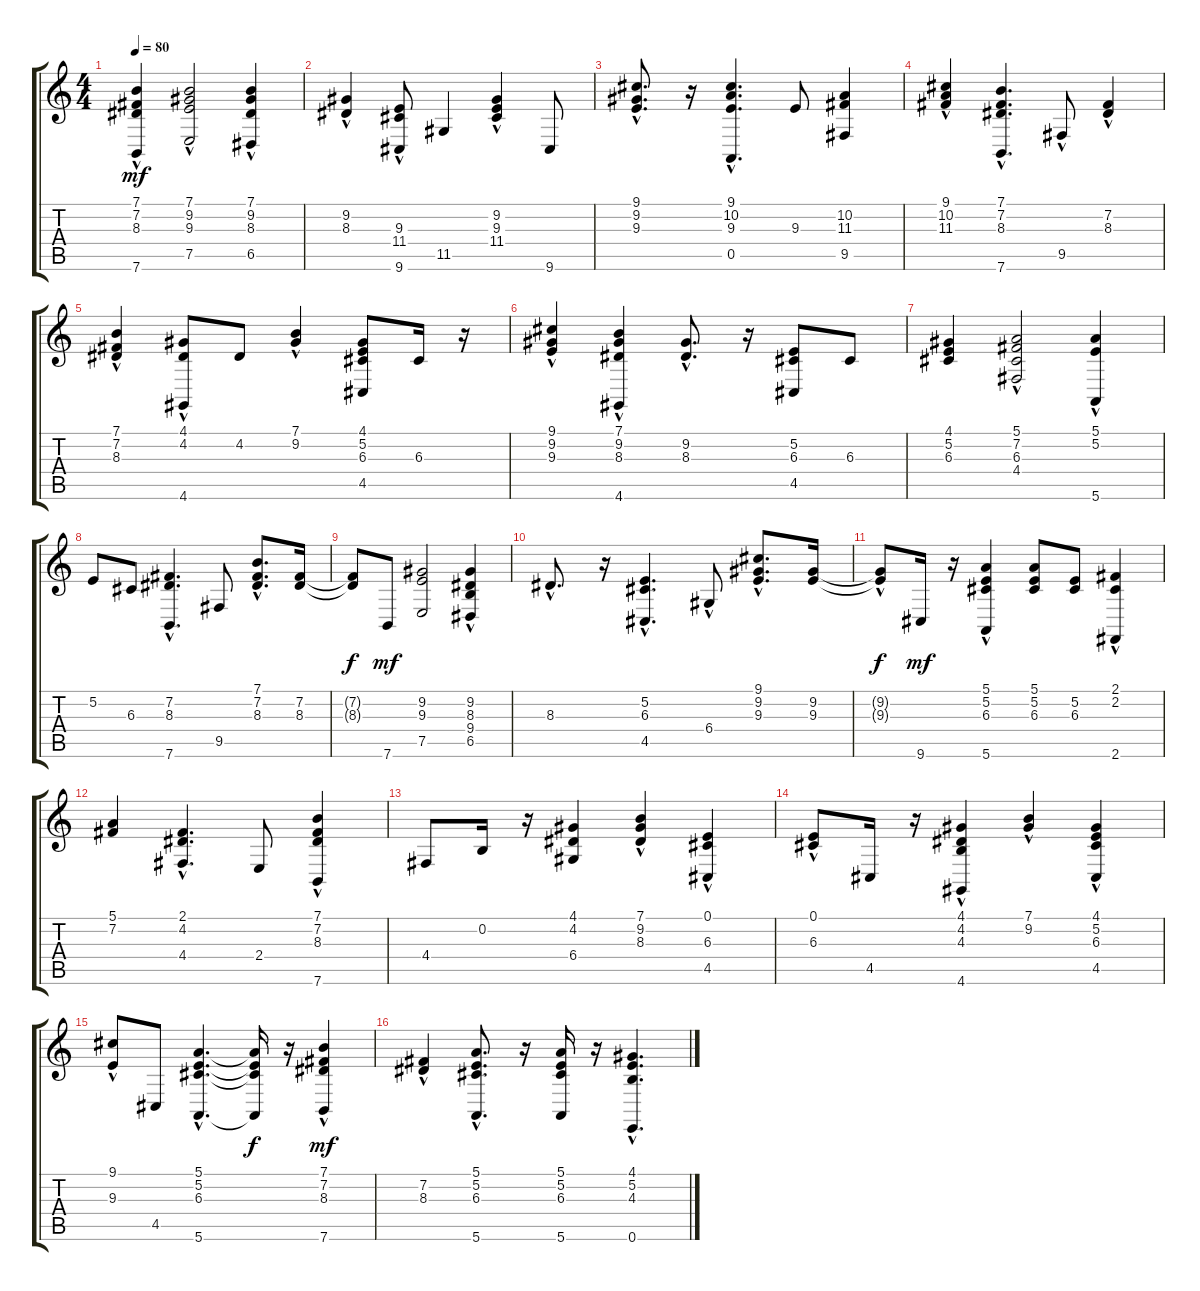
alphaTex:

\track "" {instrument acousticgrandpiano}
\staff {score tabs}
\tuning (E4 B3 G3 D3 A2 E2) {hide}
\ts (4 4)
\tempo 80
\clef g2
\ks c
(7.1{hac} 7.2{hac} 8.3{hac} 7.6).4{dy mf instrument acousticgrandpiano} (7.1{hac} 9.2 9.3{hac} 7.5).2 (7.1 9.2 8.3{hac} 6.5).4 |
(9.2 8.3{hac}).4 (9.3 11.4 9.6{hac}).8 11.5.4 (9.2{hac} 9.3{hac} 11.4).4 9.6.8 |
(9.1{hac} 9.2{hac} 9.3{hac}).8{d} r.16 (9.1{hac} 10.2{hac} 9.3 0.5).4{d} 9.3.8 (10.2 11.3 9.5).4 |
(9.1{hac} 10.2 11.3).4 (7.1 7.2{hac} 8.3{hac} 7.6).4{d} 9.5{hac}.8 (7.2 8.3{hac}).4 |
(7.1{hac} 7.2 8.3{hac}).4 (4.1 4.2 4.6{hac}).8 4.2.8 (7.1 9.2{hac}).4 (4.1 5.2 6.3 4.5).8 6.3.16 r.16 |
(9.1{hac} 9.2 9.3).4 (7.1 9.2 8.3{hac} 4.6{hac}).4 (9.2{hac} 8.3{hac}).8{d} r.16 (5.2 6.3 4.5).8 6.3.8 |
(4.1 5.2 6.3).4 (5.1{hac} 7.2 6.3{hac} 4.4).2 (5.1 5.2 5.6{hac}).4 |
5.2.8 6.3.8 (7.2 8.3{hac} 7.6).4{d} 9.5.8 (7.1{hac} 7.2{hac} 8.3{hac}).8{d} (7.2 8.3).16 |
(7.2{t} 8.3{t}).8{dy f} 7.6.8{dy mf} (9.2 9.3 7.5).2 (9.2 8.3 9.4{hac} 6.5{hac}).4 |
8.3{hac}.8{d} r.16 (5.2{hac} 6.3 4.5).4{d} 6.4{hac}.8 (9.1{hac} 9.2 9.3).8{d} (9.2 9.3).16 |
(9.2{t} 9.3{hac t}).8{dy f} 9.6.16{dy mf} r.16 (5.1{hac} 5.2{hac} 6.3{hac} 5.6{hac}).4 (5.1 5.2 6.3).8 (5.2 6.3).8 (2.1 2.2 2.6{hac}).4 |
(5.1 7.2).4 (2.1 4.2 4.4{hac}).4{d} 2.4.8 (7.1 7.2{hac} 8.3 7.6{hac}).4 |
4.4.8 0.2.16 r.16 (4.1 4.2 6.4).4 (7.1{hac} 9.2 8.3{hac}).4 (0.1{hac} 6.3{hac} 4.5).4 |
(0.1{hac} 6.3{hac}).8 4.5.16 r.16 (4.1{hac} 4.2{hac} 4.3{hac} 4.6{hac}).4 (7.1{hac} 9.2).4 (4.1{hac} 5.2 6.3{hac} 4.5).4 |
(9.1 9.3{hac}).8 4.5.8 (5.1{hac} 5.2{hac} 6.3{hac} 5.6{hac}).4{d} (5.1{t} 5.2{t} 6.3{t} 5.6{t}).16{dy f} r.16 (7.1 7.2 8.3 7.6{hac}).4{dy mf} |
(7.2 8.3{hac}).4 (5.1{hac} 5.2{hac} 6.3{hac} 5.6{hac}).8{d} r.16 (5.1 5.2 6.3 5.6).16 r.16 (4.1{hac} 5.2{hac} 4.3{hac} 0.6{hac}).4{d}
